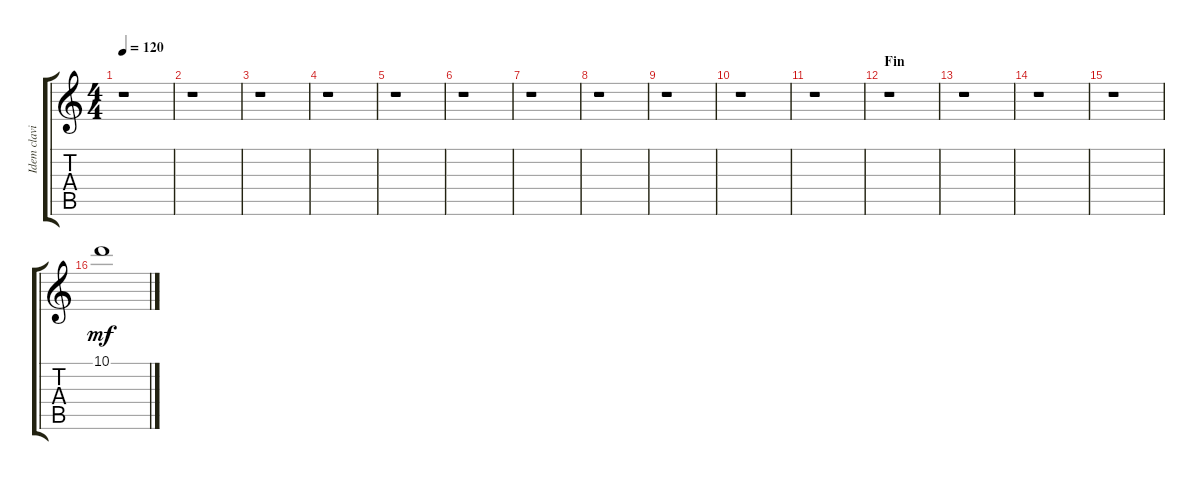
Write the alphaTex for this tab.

\track ("Idem clavier" "Idem clavi") {instrument electricguitarmuted}
\staff {score tabs}
\tuning (E4 B3 G3 D3 A2 E2) {hide}
\ts (4 4)
\tempo 120
\clef g2
\ks c
r.1{dy f} |
r.1 |
r.1 |
r.1 |
r.1 |
r.1 |
r.1 |
r.1 |
r.1 |
r.1 |
r.1 |
\section ("" "Fin")
r.1 |
r.1 |
r.1 |
r.1 |
10.1.1{dy mf}
